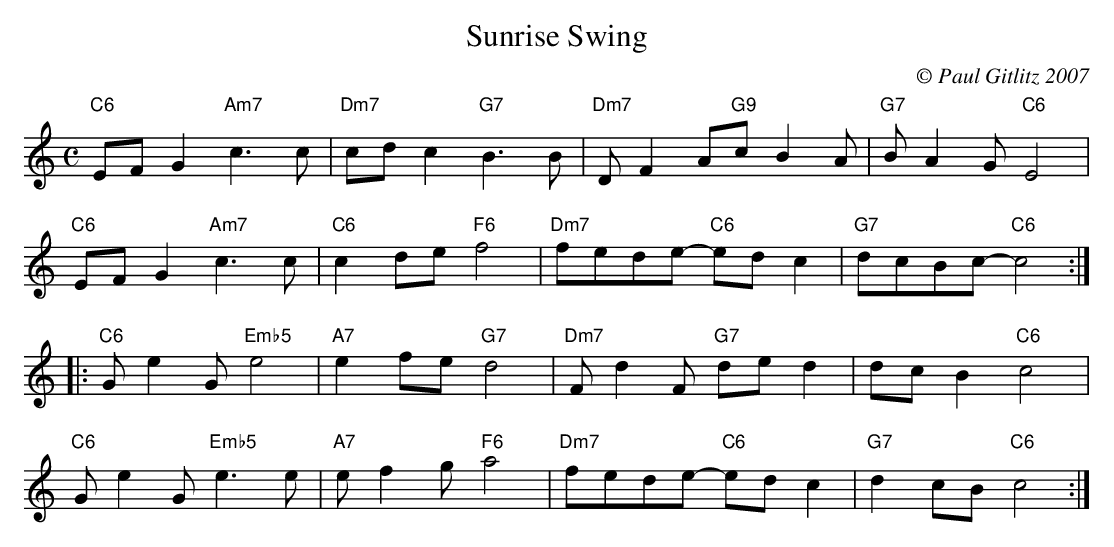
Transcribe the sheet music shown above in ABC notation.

X:1
T:Sunrise Swing
M:C
C:© Paul Gitlitz 2007
K:C
"C6"EF G2 "Am7"c3c|"Dm7"cdc2"G7"B3B|"Dm7"DF2A"G9"cB2A|"G7"BA2G "C6"E4|!
"C6"EF G2 "Am7"c3c|"C6"c2de "F6" f4|"Dm7"fede- "C6"edc2|"G7"dcBc- "C6"c4:|!
|:"C6"Ge2G "Emb5"e4|"A7"e2fe "G7"d4|"Dm7"Fd2F "G7"ded2|dcB2 "C6"c4|!
"C6"Ge2G "Emb5"e3e|"A7"ef2g "F6"a4|"Dm7"fede- "C6"edc2|"G7"d2cB "C6"c4:|]
